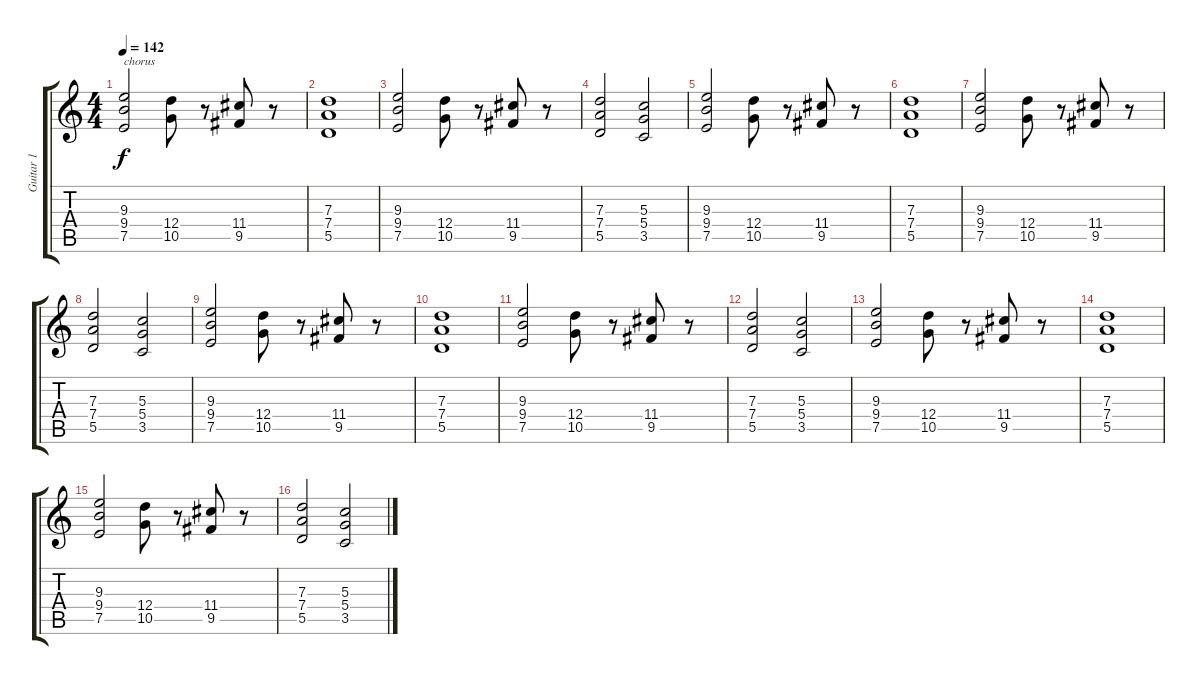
\track ("Guitar 1" "Guitar 1") {instrument distortionguitar}
\staff {score tabs}
\tuning (E4 B3 G3 D3 A2 E2) {hide}
\ts (4 4)
\tempo 142
\clef g2
\ks c
(9.3 9.4 7.5).2{txt "chorus" dy f} (12.4 10.5).8 r.8 (11.4 9.5).8 r.8 |
(7.3 7.4 5.5).1 |
(9.3 9.4 7.5).2 (12.4 10.5).8 r.8 (11.4 9.5).8 r.8 |
(7.3 7.4 5.5).2 (5.3 5.4 3.5).2 |
(9.3 9.4 7.5).2 (12.4 10.5).8 r.8 (11.4 9.5).8 r.8 |
(7.3 7.4 5.5).1 |
(9.3 9.4 7.5).2 (12.4 10.5).8 r.8 (11.4 9.5).8 r.8 |
(7.3 7.4 5.5).2 (5.3 5.4 3.5).2 |
(9.3 9.4 7.5).2 (12.4 10.5).8 r.8 (11.4 9.5).8 r.8 |
(7.3 7.4 5.5).1 |
(9.3 9.4 7.5).2 (12.4 10.5).8 r.8 (11.4 9.5).8 r.8 |
(7.3 7.4 5.5).2 (5.3 5.4 3.5).2 |
(9.3 9.4 7.5).2 (12.4 10.5).8 r.8 (11.4 9.5).8 r.8 |
(7.3 7.4 5.5).1 |
(9.3 9.4 7.5).2 (12.4 10.5).8 r.8 (11.4 9.5).8 r.8 |
(7.3 7.4 5.5).2 (5.3 5.4 3.5).2
